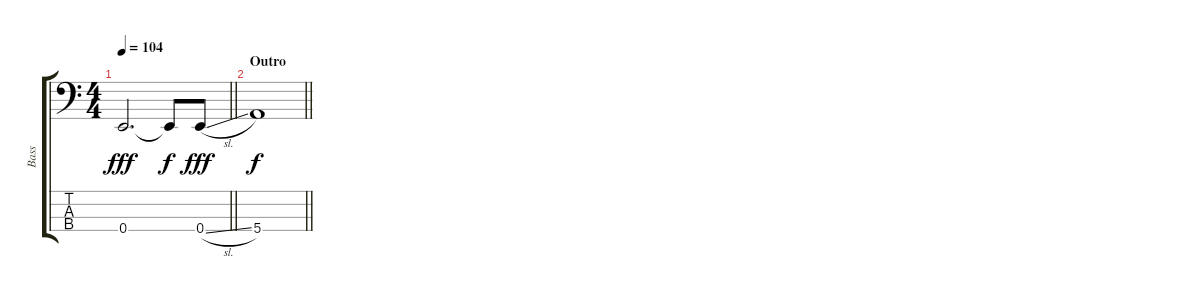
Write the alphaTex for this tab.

\track ("Bass" "Bass") {instrument electricbassfinger}
\staff {score tabs}
\tuning (G2 D2 A1 E1) {hide}
\ts (4 4)
\tempo 104
\clef f4
\barLineRight lightlight
\ks c
0.4.2{d dy fff} 0.4{t}.8{dy f} 0.4{sl}.8{dy fff} |
\section ("" "Outro")
\barLineRight lightlight
5.4.1{dy f}
